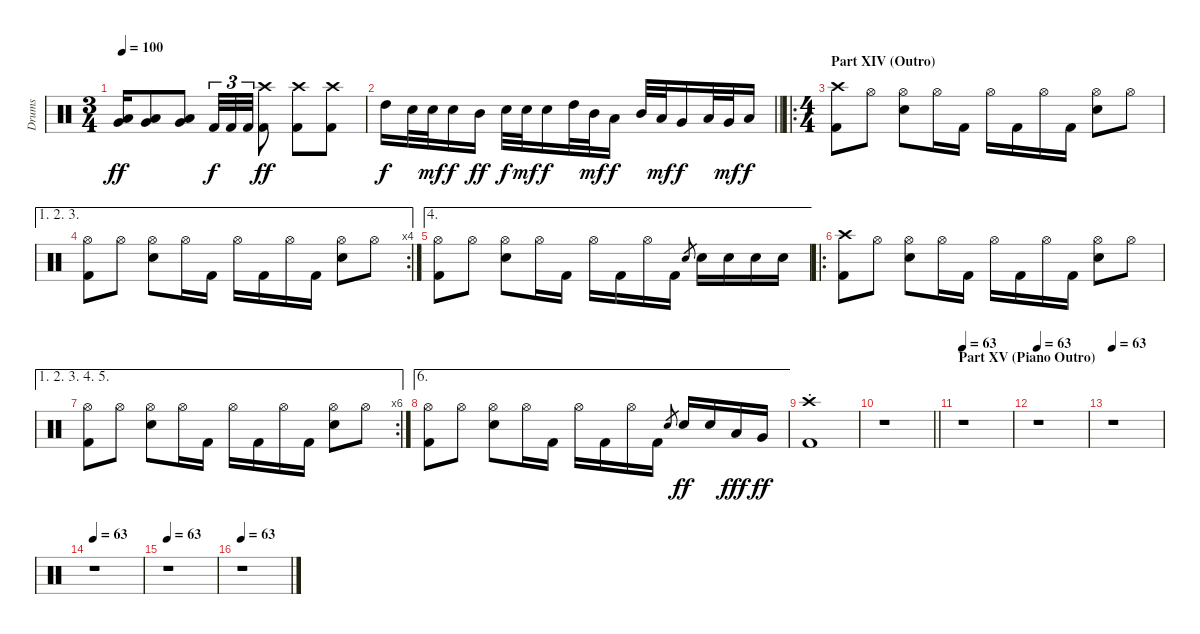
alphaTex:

\track ("Drums" "Drums") {instrument percussion}
\staff {score}
\articulation defaults
\ts (3 4)
\tempo 100
\clef neutral
\ks c
("Very Low Tom (hit)" "Low Floor Tom (hit)").16{dy ff} ("Very Low Tom (hit)" "Low Floor Tom (hit)").8 ("Very Low Tom (hit)" "Low Floor Tom (hit)").8 "Kick (hit) 2".32{tu (3 2) dy f} "Kick (hit) 2".32{tu (3 2)} "Kick (hit) 2".32{tu (3 2)} ("Crash high (hit)" "Kick (hit) 2").8{dy ff} ("Crash high (hit)" "Kick (hit) 2").8 ("Crash high (hit)" "Kick (hit) 2").8 |
\barLineRight lightlight "High Tom (hit)".16{dy f} "Electric Snare (hit)".32 "Electric Snare (hit)".32{dy mf} "Electric Snare (hit)".16{dy f} "Mid Tom (hit)".16{dy ff} "Electric Snare (hit)".32{dy f} "Electric Snare (hit)".32{dy mf} "Electric Snare (hit)".16{dy f} "High Tom (hit)".32 "Mid Tom (hit)".32{dy mf} "Low Tom (hit)".16{dy f} "Mid Tom (hit)".32 "Low Tom (hit)".32{dy mf} "Very Low Tom (hit)".16{dy f} "Low Tom (hit)".32 "Very Low Tom (hit)".32{dy mf} "Low Floor Tom (hit)".16{dy f}
|
\ro
\ts (4 4)
\section ("" "Part XIV (Outro)")
("Crash high (hit)" "Kick (hit) 2").8 "Hi-Hat (open)".8 ("Hi-Hat (open)" "Electric Snare (hit)").8 "Hi-Hat (open)".16 "Kick (hit) 2".16 "Hi-Hat (open)".16 "Kick (hit) 2".16 "Hi-Hat (open)".16 "Kick (hit) 2".16 ("Hi-Hat (open)" "Electric Snare (hit)").8 "Hi-Hat (open)".8 |
\ae (1 2 3)
\rc 4
("Hi-Hat (open)" "Kick (hit) 2").8 "Hi-Hat (open)".8 ("Hi-Hat (open)" "Electric Snare (hit)").8 "Hi-Hat (open)".16 "Kick (hit) 2".16 "Hi-Hat (open)".16 "Kick (hit) 2".16 "Hi-Hat (open)".16 "Kick (hit) 2".16 ("Hi-Hat (open)" "Electric Snare (hit)").8 "Hi-Hat (open)".8 |
\ae 4
("Hi-Hat (open)" "Kick (hit) 2").8 "Hi-Hat (open)".8 ("Hi-Hat (open)" "Electric Snare (hit)").8 "Hi-Hat (open)".16 "Kick (hit) 2".16 "Hi-Hat (open)".16 "Kick (hit) 2".16 "Hi-Hat (open)".16 "Kick (hit) 2".16 "Electric Snare (hit)".8{gr} "Electric Snare (hit)".16 "Electric Snare (hit)".16 "Electric Snare (hit)".16 "Electric Snare (hit)".16 |
\ro
("Crash high (hit)" "Kick (hit) 2").8 "Hi-Hat (open)".8 ("Hi-Hat (open)" "Electric Snare (hit)").8 "Hi-Hat (open)".16 "Kick (hit) 2".16 "Hi-Hat (open)".16 "Kick (hit) 2".16 "Hi-Hat (open)".16 "Kick (hit) 2".16 ("Hi-Hat (open)" "Electric Snare (hit)").8 "Hi-Hat (open)".8 |
\ae (1 2 3 4 5)
\rc 6
("Hi-Hat (open)" "Kick (hit) 2").8 "Hi-Hat (open)".8 ("Hi-Hat (open)" "Electric Snare (hit)").8 "Hi-Hat (open)".16 "Kick (hit) 2".16 "Hi-Hat (open)".16 "Kick (hit) 2".16 "Hi-Hat (open)".16 "Kick (hit) 2".16 ("Hi-Hat (open)" "Electric Snare (hit)").8 "Hi-Hat (open)".8 |
\ae 6
("Hi-Hat (open)" "Kick (hit) 2").8 "Hi-Hat (open)".8 ("Hi-Hat (open)" "Electric Snare (hit)").8 "Hi-Hat (open)".16 "Kick (hit) 2".16 "Hi-Hat (open)".16 "Kick (hit) 2".16 "Hi-Hat (open)".16 "Kick (hit) 2".16 "Electric Snare (hit)".8{gr} "Electric Snare (hit)".16{dy ff} "Electric Snare (hit)".16 "Low Tom (hit)".16{dy fff} "Very Low Tom (hit)".16{dy ff} |
("Crash high (hit)"{st} "Kick (hit) 2"{st}).1 |
\barLineRight lightlight
r.1 |
\section ("" "Part XV (Piano Outro)")
\tempo 63
r.1 |
\tempo 63
r.1 |
\tempo 63
r.1 |
\tempo 63
r.1 |
\tempo 63
r.1 |
\tempo 63
r.1
